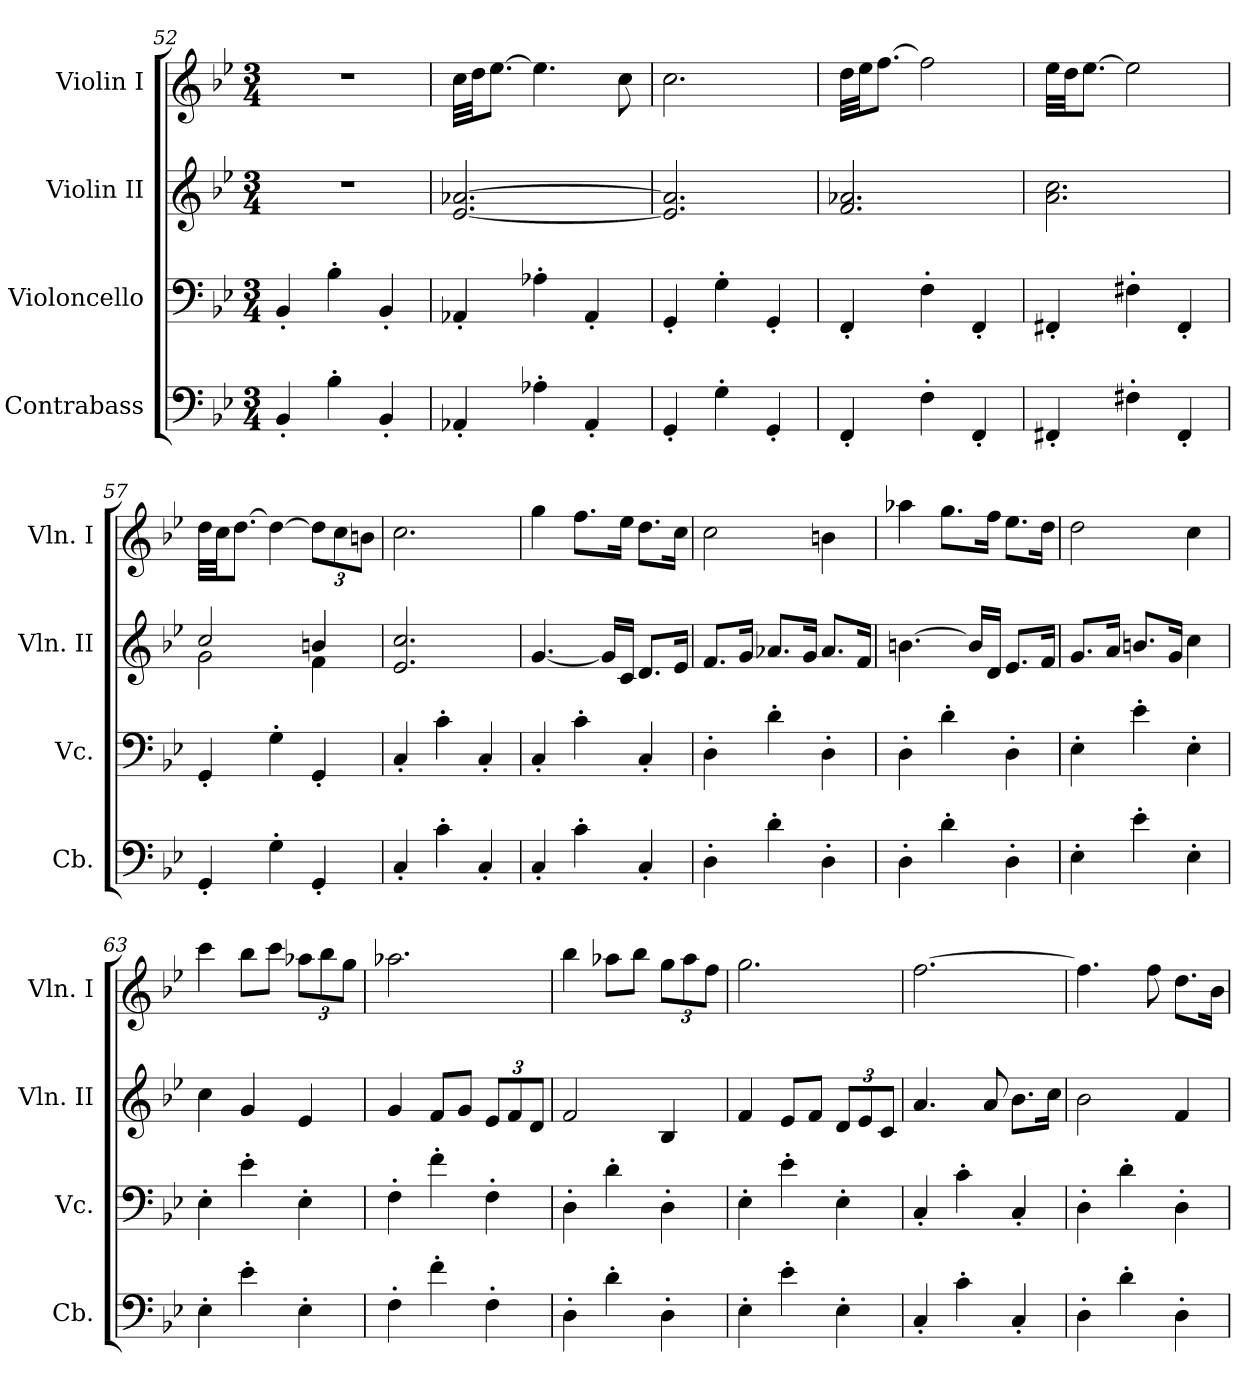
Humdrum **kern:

**kern	**kern	**kern	**kern
*part4	*part3	*part2	*part1
*staff4	*staff3	*staff2	*staff1
*I"Contrabass	*I"Violoncello	*I"Violin II	*I"Violin I
*I'Cb.	*I'Vc.	*I'Vln. II	*I'Vln. I
*clefF4	*clefF4	*clefG2	*clefG2
*ITrd7c12	*	*	*
*k[b-e-]	*k[b-e-]	*k[b-e-]	*k[b-e-]
*M3/4	*M3/4	*M3/4	*M3/4
=52	=52	=52	=52
4BBB-'/	4BB-'/	2.r	2.r
4BB-'\	4B-'\	.	.
4BBB-'/	4BB-'/	.	.
=53	=53	=53	=53
4AAA-X'/	4AA-X'/	[2.e-/ [2.a-X/	32cc\LLL
.	.	.	32dd\JJ
.	.	.	[8.ee-\J
4AA-X'\	4A-X'\	.	4.ee-\]
4AAA-'/	4AA-'/	.	.
.	.	.	8cc\
=54	=54	=54	=54
4GGG'/	4GG'/	2.e-/] 2.a-/]	2.cc\
4GG'\	4G'\	.	.
4GGG'/	4GG'/	.	.
=55	=55	=55	=55
4FFF'/	4FF'/	2.f/ 2.a-X/	32dd\LLL
.	.	.	32ee-\JJ
.	.	.	[8.ff\J
4FF'\	4F'\	.	2ff\]
4FFF'/	4FF'/	.	.
=56	=56	=56	=56
4FFF#X'/	4FF#X'/	2.a\ 2.cc\	32ee-\LLL
.	.	.	32dd\JJ
.	.	.	[8.ee-\J
4FF#X'\	4F#X'\	.	2ee-\]
4FFF#'/	4FF#'/	.	.
=57	=57	=57	=57
*	*	*^	*
4GGG'/	4GG'/	2cc/	2g\	32dd\LLL
.	.	.	.	32cc\JJ
.	.	.	.	[8.dd\J
4GG'\	4G'\	.	.	4dd\_
*	*	*	*	*Xbrackettup
4GGG'/	4GG'/	4bn/	4f\	12dd\L]
.	.	.	.	12cc\
.	.	.	.	12bn\J
*	*	*v	*v	*
!!LO:PB:g=z
=58	=58	=58	=58
4CC'/	4C'/	2.e-/ 2.cc/	2.cc\
4C'\	4c'\	.	.
4CC'/	4C'/	.	.
=59	=59	=59	=59
4CC'/	4C'/	[4.g/	4gg\
4C'\	4c'\	.	8.ff\L
.	.	16g/LL]	.
.	.	16c/JJ	16ee-\Jk
4CC'/	4C'/	8.d/L	8.dd\L
.	.	16e-/Jk	16cc\Jk
=60	=60	=60	=60
4DD'\	4D'\	8.f/L	2cc\
.	.	16g/Jk	.
4D'\	4d'\	8.a-X/L	.
.	.	16g/Jk	.
4DD'\	4D'\	8.a-/L	4bn\
.	.	16f/Jk	.
=61	=61	=61	=61
4DD'\	4D'\	[4.bn\	4aa-X\
4D'\	4d'\	.	8.gg\L
.	.	16b/LL]	.
.	.	16d/JJ	16ff\Jk
4DD'\	4D'\	8.e-/L	8.ee-\L
.	.	16f/Jk	16dd\Jk
=62	=62	=62	=62
4EE-'\	4E-'\	8.g/L	2dd\
.	.	16a/Jk	.
4E-'\	4e-'\	8.bn/L	.
.	.	16g/Jk	.
4EE-'\	4E-'\	4cc\	4cc\
=63	=63	=63	=63
4EE-'\	4E-'\	4cc\	4ccc\
4E-'\	4e-'\	4g/	8bb-\L
.	.	.	8ccc\J
4EE-'\	4E-'\	4e-/	12aa-X\L
.	.	.	12bb-\
.	.	.	12gg\J
!!LO:LB:g=z
=64	=64	=64	=64
4FF'\	4F'\	4g/	2.aa-X\
4F'\	4f'\	8f/L	.
.	.	8g/J	.
*	*	*Xbrackettup	*
4FF'\	4F'\	12e-/L	.
.	.	12f/	.
.	.	12d/J	.
=65	=65	=65	=65
4DD'\	4D'\	2f/	4bb-\
4D'\	4d'\	.	8aa-X\L
.	.	.	8bb-\J
4DD'\	4D'\	4B-/	12gg\L
.	.	.	12aa-\
.	.	.	12ff\J
=66	=66	=66	=66
4EE-'\	4E-'\	4f/	2.gg\
4E-'\	4e-'\	8e-/L	.
.	.	8f/J	.
4EE-'\	4E-'\	12d/L	.
.	.	12e-/	.
.	.	12c/J	.
=67	=67	=67	=67
4CC'/	4C'/	4.a/	[2.ff\
4C'\	4c'\	.	.
.	.	8a/	.
4CC'/	4C'/	8.b-\L	.
.	.	16cc\Jk	.
=68	=68	=68	=68
4DD'\	4D'\	2b-\	4.ff\]
4D'\	4d'\	.	.
.	.	.	8ff\
4DD'\	4D'\	4f/	8.dd\L
.	.	.	16b-\Jk
=	=	=	=
*-	*-	*-	*-
